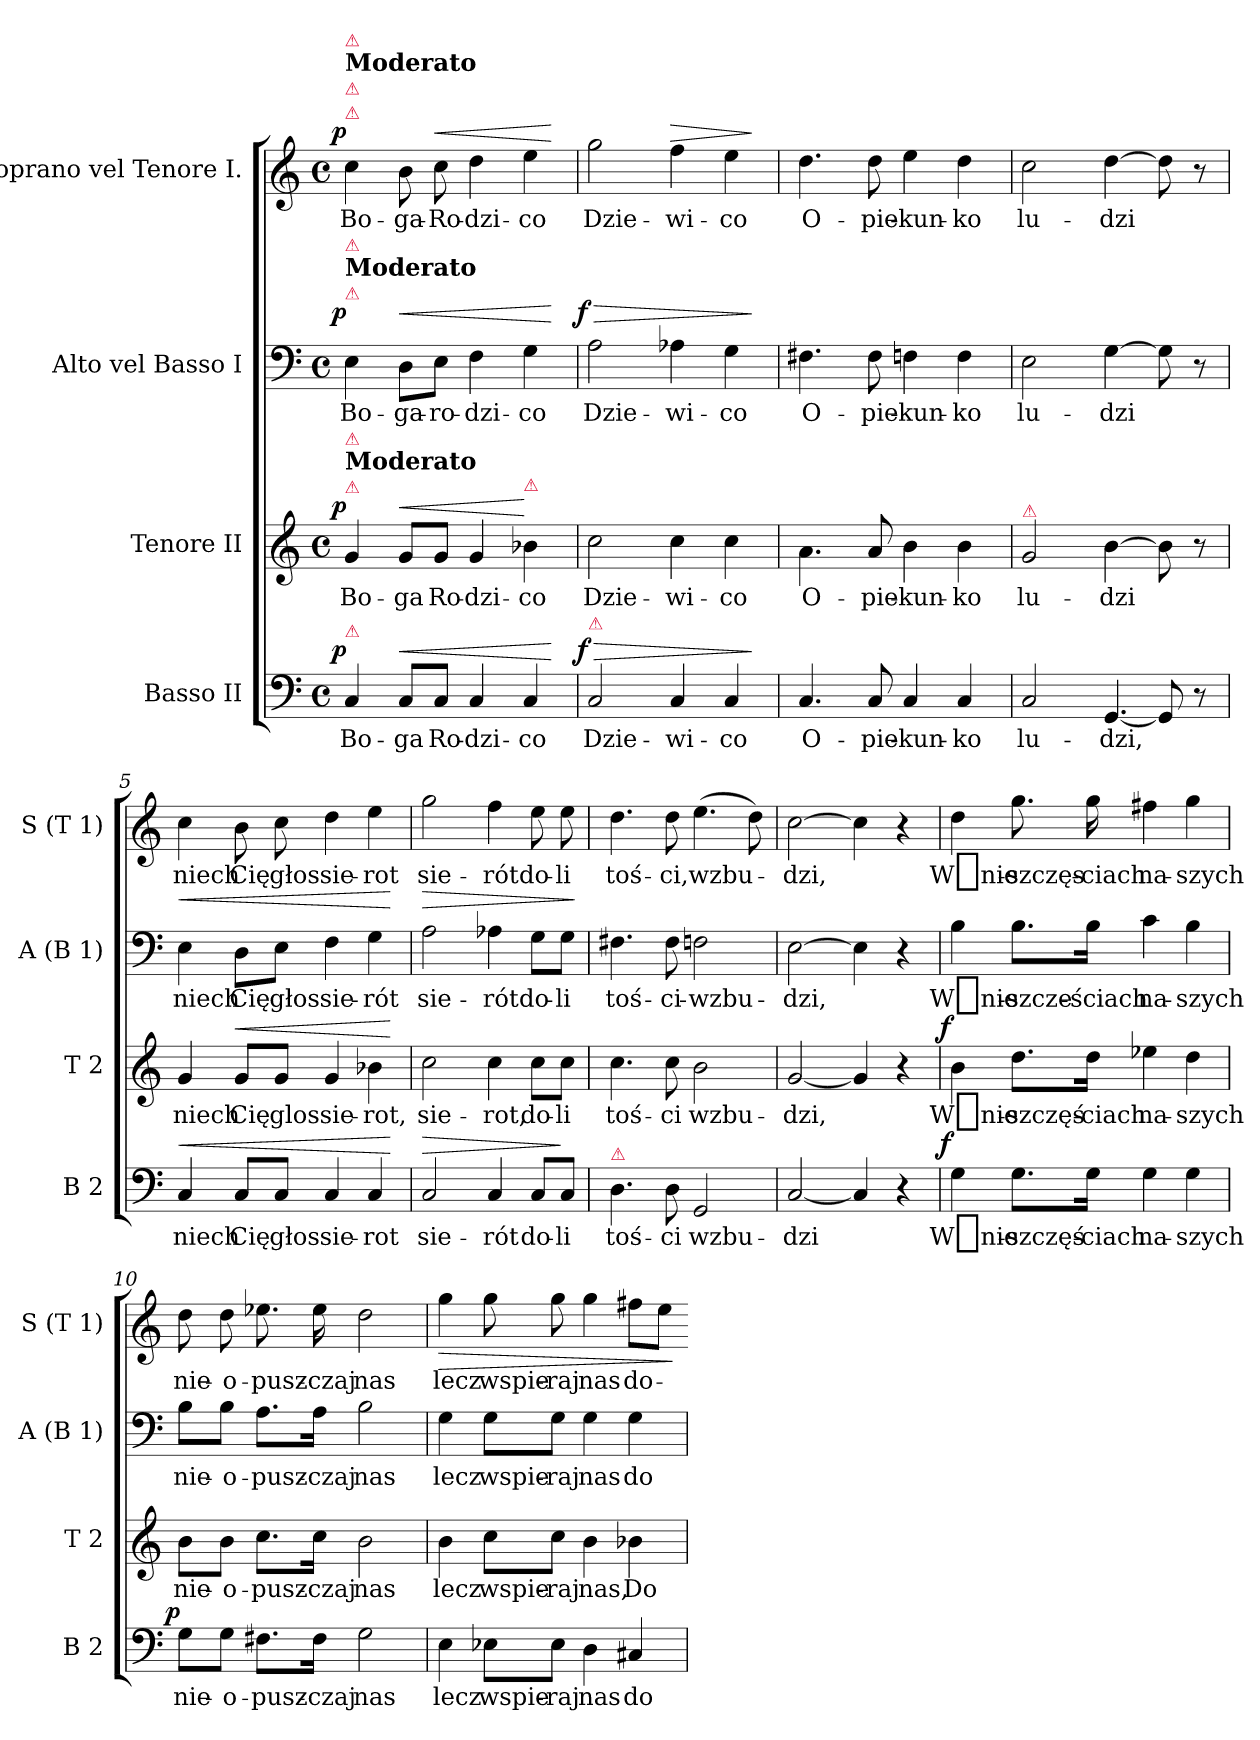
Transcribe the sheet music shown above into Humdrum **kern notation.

**kern	**text	**dynam	**kern	**text	**dynam	**kern	**text	**dynam	**kern	**text	**dynam
*part4	*part4	*part4	*part3	*part3	*part3	*part2	*part2	*part2	*part1	*part1	*part1
*staff4	*staff4	*staff4	*staff3	*staff3	*staff3	*staff2	*staff2	*staff2	*staff1	*staff1	*staff1
*I"Basso II	*	*	*I"Tenore II	*	*	*I"Alto vel Basso I	*	*	*I"Soprano vel Tenore I.	*	*
*I'B 2	*	*	*I'T 2	*	*	*I'A (B 1)	*	*	*I'S (T 1)	*	*
*clefF4	*	*	*clefG2	*	*	*clefF4	*	*	*clefG2	*	*
*	*	*	*ITrd7c12	*	*	*	*	*	*	*	*
*k[]	*	*	*k[]	*	*	*k[]	*	*	*k[]	*	*
*M4/4	*	*	*M4/4	*	*	*M4/4	*	*	*M4/4	*	*
*met(c)	*	*	*met(c)	*	*	*met(c)	*	*	*met(c)	*	*
=1	=1	=1	=1	=1	=1	=1	=1	=1	=1	=1	=1
!	!	!	!	!	!	!	!	!	!LO:TX:a:color=crimson:t=⚠	!	!
!	!	!	!	!	!	!	!	!	!LO:TX:a:color=crimson:t=⚠	!	!
!	!	!	!	!	!	!	!	!	!LO:TX:a:B:t=Moderato	!	!
!	!	!	!	!	!	!	!	!	!LO:TX:a:color=crimson:t=⚠	!	!
!	!	!	!	!	!	!LO:TX:a:color=crimson:t=⚠	!	!	!	!	!
!	!	!	!	!	!	!LO:TX:a:B:t=Moderato	!	!	!	!	!
!	!	!	!	!	!	!LO:TX:a:color=crimson:t=⚠	!	!	!	!	!
!	!	!	!LO:TX:a:color=crimson:t=⚠	!	!	!	!	!	!	!	!
!	!	!	!LO:TX:a:B:t=Moderato	!	!	!	!	!	!	!	!
!	!	!	!LO:TX:a:color=crimson:t=⚠	!	!	!	!	!	!	!	!
!LO:TX:a:color=crimson:t=⚠	!	!	!	!	!	!	!	!	!	!	!
!	!	!LO:DY:a:rj	!	!	!LO:DY:b:rj	!	!	!LO:DY:a:rj	!	!	!LO:DY:b:rj
4C/	Bo-	p	4G/	Bo-	p	4E\	Bo-	p	4cc\	Bo-	p
!	!	!LO:HP:a	!	!	!LO:HP:a	!	!	!LO:HP:a	!	!	!
8C/L	-ga	<	8G/L	-ga	<	8D\L	-ga-	<	8b\	-ga-	.
!	!	!	!	!	!	!	!	!	!	!	!LO:HP:a
8C/J	Ro-	.	8G/J	Ro-	.	8E\J	-ro-	.	8cc\	-Ro-	<
4C/	-dzi-	.	4G/	-dzi-	.	4F\	-dzi-	.	4dd\	-dzi-	.
!	!	!	!LO:TX:a:color=crimson:t=⚠	!	!	!	!	!	!	!	!
4C/	-co	.	4B-X\	-co	[	4G\	-co	.	4ee\	-co	.
.	.	[	.	.	.	.	.	[	.	.	[
=2	=2	=2	=2	=2	=2	=2	=2	=2	=2	=2	=2
!LO:TX:a:color=crimson:t=⚠	!	!	!	!	!	!	!	!	!	!	!
!	!	!LO:HP:a	!	!	!	!	!	!LO:HP:a	!	!	!
!	!	!LO:DY:n=1:a:rj	!	!	!	!	!	!LO:DY:n=1:a:rj	!	!	!
2C/	Dzie-	> f	2c\	Dzie-	.	2A\	Dzie-	> f	2gg\	Dzie-	.
!	!	!	!	!	!	!	!	!	!	!	!LO:HP:a
4C/	-wi-	.	4c\	-wi-	.	4A-X\	-wi-	.	4ff\	-wi-	>
4C/	-co	.	4c\	-co	.	4G\	-co	.	4ee\	-co	.
.	.	]	.	.	.	.	.	]	.	.	]
=3	=3	=3	=3	=3	=3	=3	=3	=3	=3	=3	=3
4.C/	O-	.	4.A\	O-	.	4.F#X\	O-	.	4.dd\	O-	.
8C/	-pie-	.	8A/	-pie-	.	8F#\	-pie-	.	8dd\	-pie-	.
4C/	-kun-	.	4B\	-kun-	.	4Fn\	-kun-	.	4ee\	-kun-	.
4C/	-ko	.	4B\	-ko	.	4F\	-ko	.	4dd\	-ko	.
=4	=4	=4	=4	=4	=4	=4	=4	=4	=4	=4	=4
!	!	!	!LO:TX:a:color=crimson:t=⚠	!	!	!	!	!	!	!	!
2C/	lu-	.	2G/	lu-	.	2E\	lu-	.	2cc\	lu-	.
!LO:N:vis=4.	!	!	!	!	!	!	!	!	!	!	!
[4GG/	-dzi,	.	[4B\	-dzi	.	[4G\	-dzi	.	[4dd\	-dzi	.
8GG/]	.	.	8B\]	.	.	8G\]	.	.	8dd\]	.	.
8r	.	.	8r	.	.	8r	.	.	8r	.	.
=5	=5	=5	=5	=5	=5	=5	=5	=5	=5	=5	=5
!	!	!LO:HP:a	!	!	!	!	!	!LO:HP:a	!	!	!
4C/	niech	<	4G/	niech	.	4E\	niech	<	4cc\	niech	.
!	!	!	!	!	!LO:HP:a	!	!	!	!	!	!
8C/L	Cię	.	8G/L	Cię	<	8D\L	Cię	.	8b\	Cię	.
8C/J	głos	.	8G/J	glos	.	8E\J	głos	.	8cc\	głos	.
4C/	sie-	.	4G/	sie-	.	4F\	sie-	.	4dd\	sie-	.
4C/	-rot	.	4B-X\	-rot,	.	4G\	-rót	.	4ee\	-rot	.
.	.	[	.	.	[	.	.	[	.	.	.
=6	=6	=6	=6	=6	=6	=6	=6	=6	=6	=6	=6
!	!	!LO:HP:a	!	!	!	!	!	!LO:HP:a	!	!	!
2C/	sie-	>	2c\	sie-	.	2A\	sie-	>	2gg\	sie-	.
4C/	-rót	.	4c\	-rot,	.	4A-X\	-rót	.	4ff\	-rót	.
8C/L	do-	.	8c\L	do-	.	8G\L	do-	.	8ee\	do-	.
8C/J	-li	]	8c\J	-li	.	8G\J	-li	.	8ee\	-li	.
.	.	.	.	.	.	.	.	]	.	.	.
=7	=7	=7	=7	=7	=7	=7	=7	=7	=7	=7	=7
!LO:TX:a:color=crimson:t=⚠	!	!	!	!	!	!	!	!	!	!	!
4.D\	toś-	.	4.c\	toś-	.	4.F#X\	toś-	.	4.dd\	toś-	.
8D\	-ci	.	8c\	-ci	.	8F#\	-ci-	.	8dd\	-ci,	.
2GG/	wzbu-	.	2B\	wzbu-	.	2Fn\	-wzbu-	.	(>4.ee\	wzbu-	.
.	.	.	.	.	.	.	.	.	8dd\)	.	.
=8	=8	=8	=8	=8	=8	=8	=8	=8	=8	=8	=8
[2C/	-dzi	.	[2G/	-dzi,	.	[2E\	-dzi,	.	[2cc\	-dzi,	.
4C/]	.	.	4G/]	.	.	4E\]	.	.	4cc\]	.	.
4r	.	.	4r	.	.	4r	.	.	4r	.	.
=9	=9	=9	=9	=9	=9	=9	=9	=9	=9	=9	=9
!	!	!LO:DY:a:rj	!	!	!LO:DY:a:rj	!	!	!	!	!	!
4G\	W_nie-	f	4B\	W_nie-	f	4B\	W_nie-	.	4dd\	W_nie-	.
8.G\L	-szczęś-	.	8.d\L	-szczęś-	.	8.B\L	-szcze-	.	8.gg\	-szczęs-	.
16G\Jk	-ciach	.	16d\Jk	-ciach	.	16B\Jk	-ściach	.	16gg\	-ciach	.
4G\	na-	.	4e-X\	na-	.	4c\	na-	.	4ff#X\	na-	.
4G\	-szych	.	4d\	-szych	.	4B\	-szych	.	4gg\	-szych	.
=10	=10	=10	=10	=10	=10	=10	=10	=10	=10	=10	=10
!	!	!LO:DY:a:rj	!	!	!	!	!	!	!	!	!
8G\L	nie-	p	8B\L	nie-	.	8B\L	nie-	.	8dd\	nie-	.
8G\J	-o-	.	8B\J	-o-	.	8B\J	-o-	.	8dd\	-o-	.
8.F#X\L	-pusz-	.	8.c\L	-pusz-	.	8.A\L	-pusz-	.	8.ee-X\	-pusz-	.
16F#\Jk	-czaj	.	16c\Jk	-czaj	.	16A\Jk	-czaj	.	16ee-\	-czaj	.
2G\	nas	.	2B\	nas	.	2B\	nas	.	2dd\	nas	.
=11	=11	=11	=11	=11	=11	=11	=11	=11	=11	=11	=11
!	!	!	!	!	!	!	!	!	!	!	!LO:HP:b
4E\	lecz	.	4B\	lecz	.	4G\	lecz	.	4gg\	lecz	>
8E-X\L	wspie-	.	8c\L	wspie-	.	8G\L	wspie-	.	8gg\	wspie-	.
8E-\J	-raj	.	8c\J	-raj	.	8G\J	-raj	.	8gg\	-raj	.
4D\	nas	.	4B\	nas,	.	4G\	nas	.	4gg\	nas	.
4C#X/	do-	.	4B-X\	Do-	.	4G\	do-	.	8ff#X\L	do-	.
.	.	.	.	.	.	.	.	.	8ee\J	.	.
.	.	.	.	.	.	.	.	.	.	.	]
=	=-	=-	=	=-	=-	=	=-	=-	=-	=-	=-
*-	*-	*-	*-	*-	*-	*-	*-	*-	*-	*-	*-
